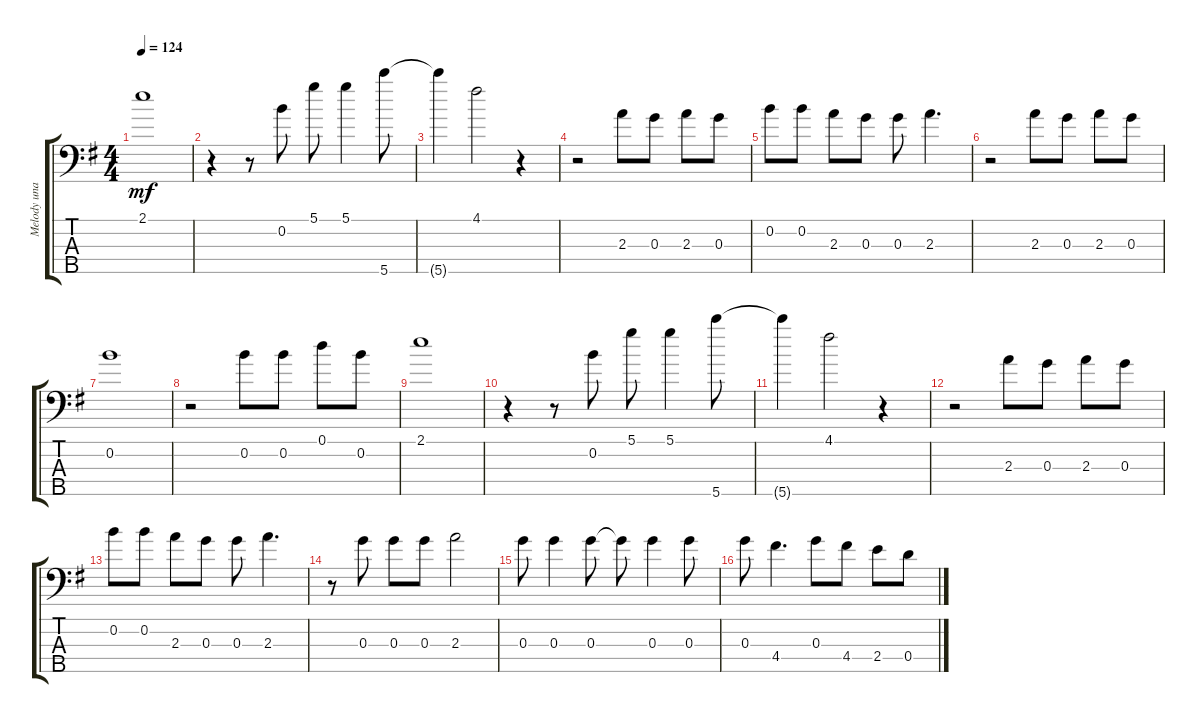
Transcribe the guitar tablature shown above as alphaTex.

\track ("Melody unaltered" "Melody una") {mute instrument acousticguitarnylon}
\staff {score tabs}
\tuning (D4 B3 G3 D3 G4) {hide}
\ts (4 4)
\tempo 124
\clef f4
\ks g
2.1.1{dy mf} |
r.4 r.8 0.2.8 5.1.8 5.1.4 5.5.8 |
5.5{t}.4 4.1.2 r.4 |
r.2 2.3.8 0.3.8 2.3.8 0.3.8 |
0.2.8 0.2.8 2.3.8 0.3.8 0.3.8 2.3.4{d} |
r.2 2.3.8 0.3.8 2.3.8 0.3.8 |
0.2.1 |
r.2 0.2.8 0.2.8 0.1.8 0.2.8 |
2.1.1 |
r.4 r.8 0.2.8 5.1.8 5.1.4 5.5.8 |
5.5{t}.4 4.1.2 r.4 |
r.2 2.3.8 0.3.8 2.3.8 0.3.8 |
0.2.8 0.2.8 2.3.8 0.3.8 0.3.8 2.3.4{d} |
r.8 0.3.8 0.3.8 0.3.8 2.3.2 |
0.3.8 0.3.4 0.3.8 0.3{t}.8 0.3.4 0.3.8 |
0.3.8 4.4.4{d} 0.3.8 4.4.8 2.4.8 0.4.8
